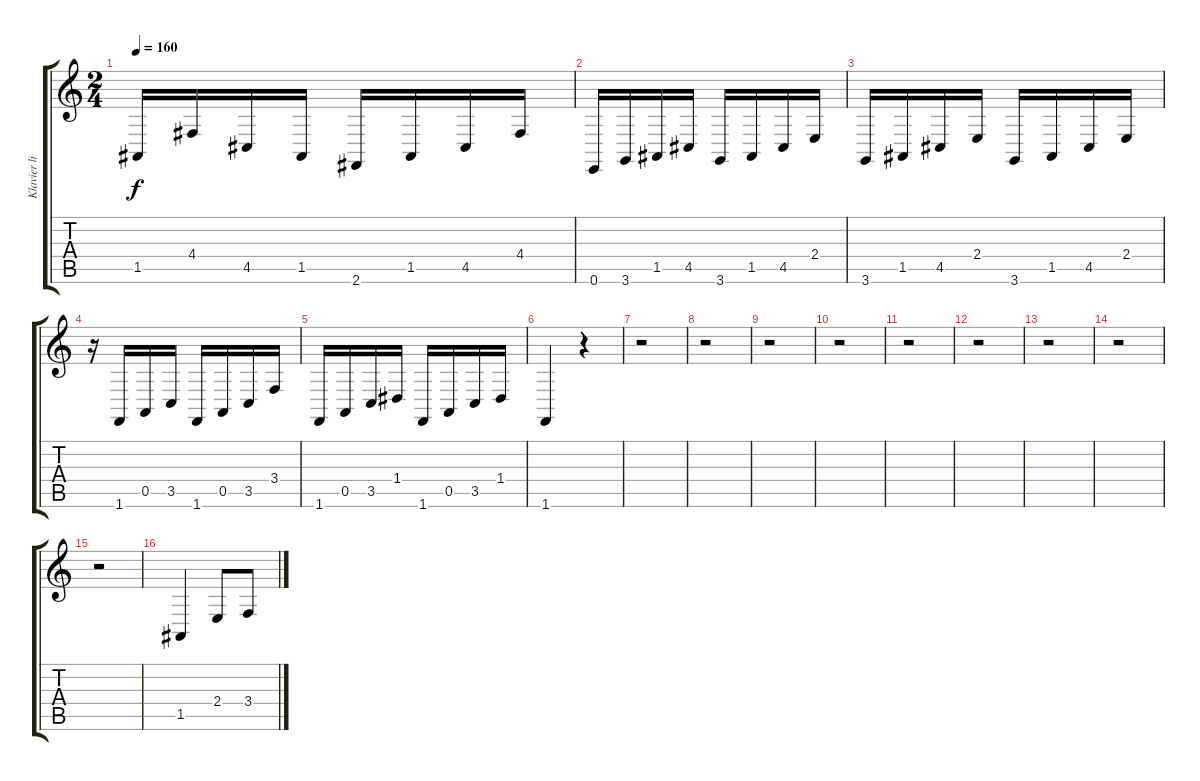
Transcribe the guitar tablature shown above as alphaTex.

\track ("Klavier linke Hand" "Klavier li") {instrument acousticgrandpiano}
\staff {score tabs}
\tuning (E4 B3 G3 D3 A2 E2) {hide}
\ts (2 4)
\tempo 160
\clef g2
\ks c
1.5.16{dy f} 4.4.16 4.5.16 1.5.16 2.6.16 1.5.16 4.5.16 4.4.16 |
0.6.16 3.6.16 1.5.16 4.5.16 3.6.16 1.5.16 4.5.16 2.4.16 |
3.6.16 1.5.16 4.5.16 2.4.16 3.6.16 1.5.16 4.5.16 2.4.16 |
r.16 1.6.16 0.5.16 3.5.16 1.6.16 0.5.16 3.5.16 3.4.16 |
1.6.16 0.5.16 3.5.16 1.4.16 1.6.16 0.5.16 3.5.16 1.4.16 |
1.6.4 r.4 |
r.2 |
r.2 |
r.2 |
r.2 |
r.2 |
r.2 |
r.2 |
r.2 |
r.2 |
1.5.4 2.4.8 3.4.8
